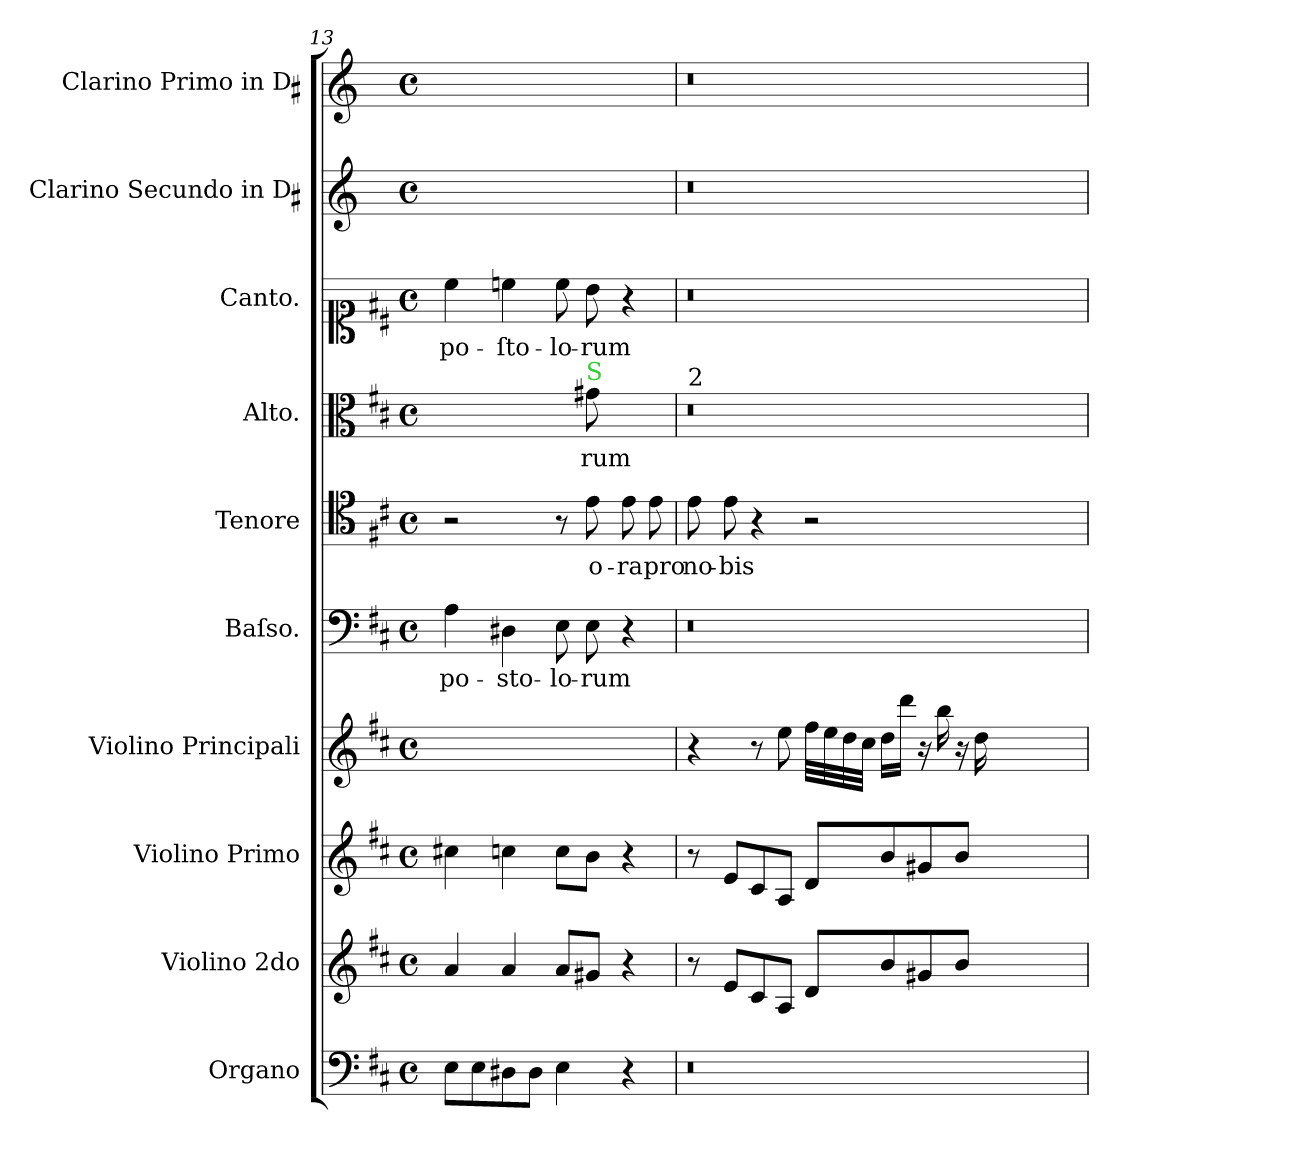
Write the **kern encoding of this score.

**kern	**kern	**kern	**kern	**kern	**text	**kern	**text	**kern	**text	**kern	**text	**kern	**kern
*part10	*part9	*part8	*part7	*part6	*part6	*part5	*part5	*part4	*part4	*part3	*part3	*part2	*part1
*staff10	*staff9	*staff8	*staff7	*staff6	*staff6	*staff5	*staff5	*staff4	*staff4	*staff3	*staff3	*staff2	*staff1
*I"Organo	*I"Violino 2do	*I"Violino Primo	*I"Violino Principali	*I"Baſso.	*	*I"Tenore	*	*I"Alto.	*	*I"Canto.	*	*I"Clarino Secundo in D#	*I"Clarino Primo in D#
*I'org	*I'vl 2	*I'vl 1	*I'vl princ	*I'B	*	*I'T	*	*I'A	*	*	*	*I'Clno 2	*I'Clno 1
*clefF4	*clefG2	*clefG2	*clefG2	*clefF4	*	*clefC4	*	*clefC3	*	*clefC1	*	*clefG2	*clefG2
*	*	*	*	*	*	*	*	*	*	*	*	*ITrd-1c-2	*ITrd-1c-2
*k[f#c#]	*k[f#c#]	*k[f#c#]	*k[f#c#]	*k[f#c#]	*	*k[f#c#]	*	*k[f#c#]	*	*k[f#c#]	*	*k[f#c#]	*k[f#c#]
*M4/4	*M4/4	*M4/4	*M4/4	*M4/4	*	*M4/4	*	*M4/4	*	*M4/4	*	*M4/4	*M4/4
*met(c)	*met(c)	*met(c)	*met(c)	*met(c)	*	*met(c)	*	*met(c)	*	*met(c)	*	*met(c)	*met(c)
=13	=13	=13	=13	=13	=13	=13	=13	=13	=13	=13	=13	=13	=13
!	!	!	!	!	!	!	!	!	!	!	!LO:LY:i	!	!
8E\L	4a/	4cc#X\	1ryy	4A\	-po-	2r	.	4a\yy	-po-	4cc#\	-po-	1ryy	1ryy
8E\	.	.	.	.	.	.	.	.	.	.	.	.	.
!	!	!	!	!	!	!	!	!	!	!	!LO:LY:i	!	!
8D#X\	4a/	4ccn\	.	4D#X\	-sto-	.	.	4a\yy	-sto-	4ccn\	-ſto-	.	.
8D#\J	.	.	.	.	.	.	.	.	.	.	.	.	.
!	!	!	!	!	!	!	!	!	!	!	!LO:LY:i	!	!
4E\	8a/L	8cc\L	.	8E\	-lo-	8r	.	8a\yy	-lo-	8cc\	-lo-	.	.
!	!	!	!	!	!	!	!	!LO:TX:a:color=limegreen:t=S	!	!	!	!	!
!	!	!	!	!	!	!	!LO:LY:i	!	!	!	!LO:LY:i	!	!
.	8g#X/J	8b\J	.	8E\	-rum	8e\	o-	8g#X	-rum	8b\	-rum	.	.
!	!	!	!	!	!	!	!LO:LY:i	!	!	!	!	!	!
4r	4r	4r	.	4r	.	8e\	-ra	4ryy	.	4r	.	.	.
!	!	!	!	!	!	!	!LO:LY:i	!	!	!	!	!	!
.	.	.	.	.	.	8e\	pro	.	.	.	.	.	.
=14	=14	=14	=14	=14	=14	=14	=14	=14	=14	=14	=14	=14	=14
!	!	!	!	!	!	!	!	!LO:TX:a:t=2	!	!	!	!	!
!	!	!	!	!	!	!	!LO:LY:i	!	!	!	!	!	!
0r	8r	8r	4r	0r	.	8e\	no-	0r	.	0r	.	0r	0r
!	!	!	!	!	!	!	!LO:LY:i	!	!	!	!	!	!
.	8e/L	8e/L	.	.	.	8e\	-bis	.	.	.	.	.	.
.	8c#/	8c#/	8r	.	.	4r	.	.	.	.	.	.	.
.	8A/J	8A/J	8ee\	.	.	.	.	.	.	.	.	.	.
.	8d/L	8d/L	32ff#\LLL	.	.	2r	.	.	.	.	.	.	.
.	.	.	32ee\	.	.	.	.	.	.	.	.	.	.
.	.	.	32dd\	.	.	.	.	.	.	.	.	.	.
.	.	.	32cc#\JJJ	.	.	.	.	.	.	.	.	.	.
.	8b/	8b/	16dd\LL	.	.	.	.	.	.	.	.	.	.
.	.	.	16ddd\JJ	.	.	.	.	.	.	.	.	.	.
.	8g#X/	8g#X/	16r	.	.	.	.	.	.	.	.	.	.
.	.	.	16bb\	.	.	.	.	.	.	.	.	.	.
.	8b/J	8b/J	16r	.	.	.	.	.	.	.	.	.	.
.	.	.	16dd\	.	.	.	.	.	.	.	.	.	.
.	1ryy	1ryy	1ryy	.	.	1ryy	.	.	.	.	.	.	.
=	=	=	=	=	=	=	=	=	=	=	=	=	=
*-	*-	*-	*-	*-	*-	*-	*-	*-	*-	*-	*-	*-	*-
